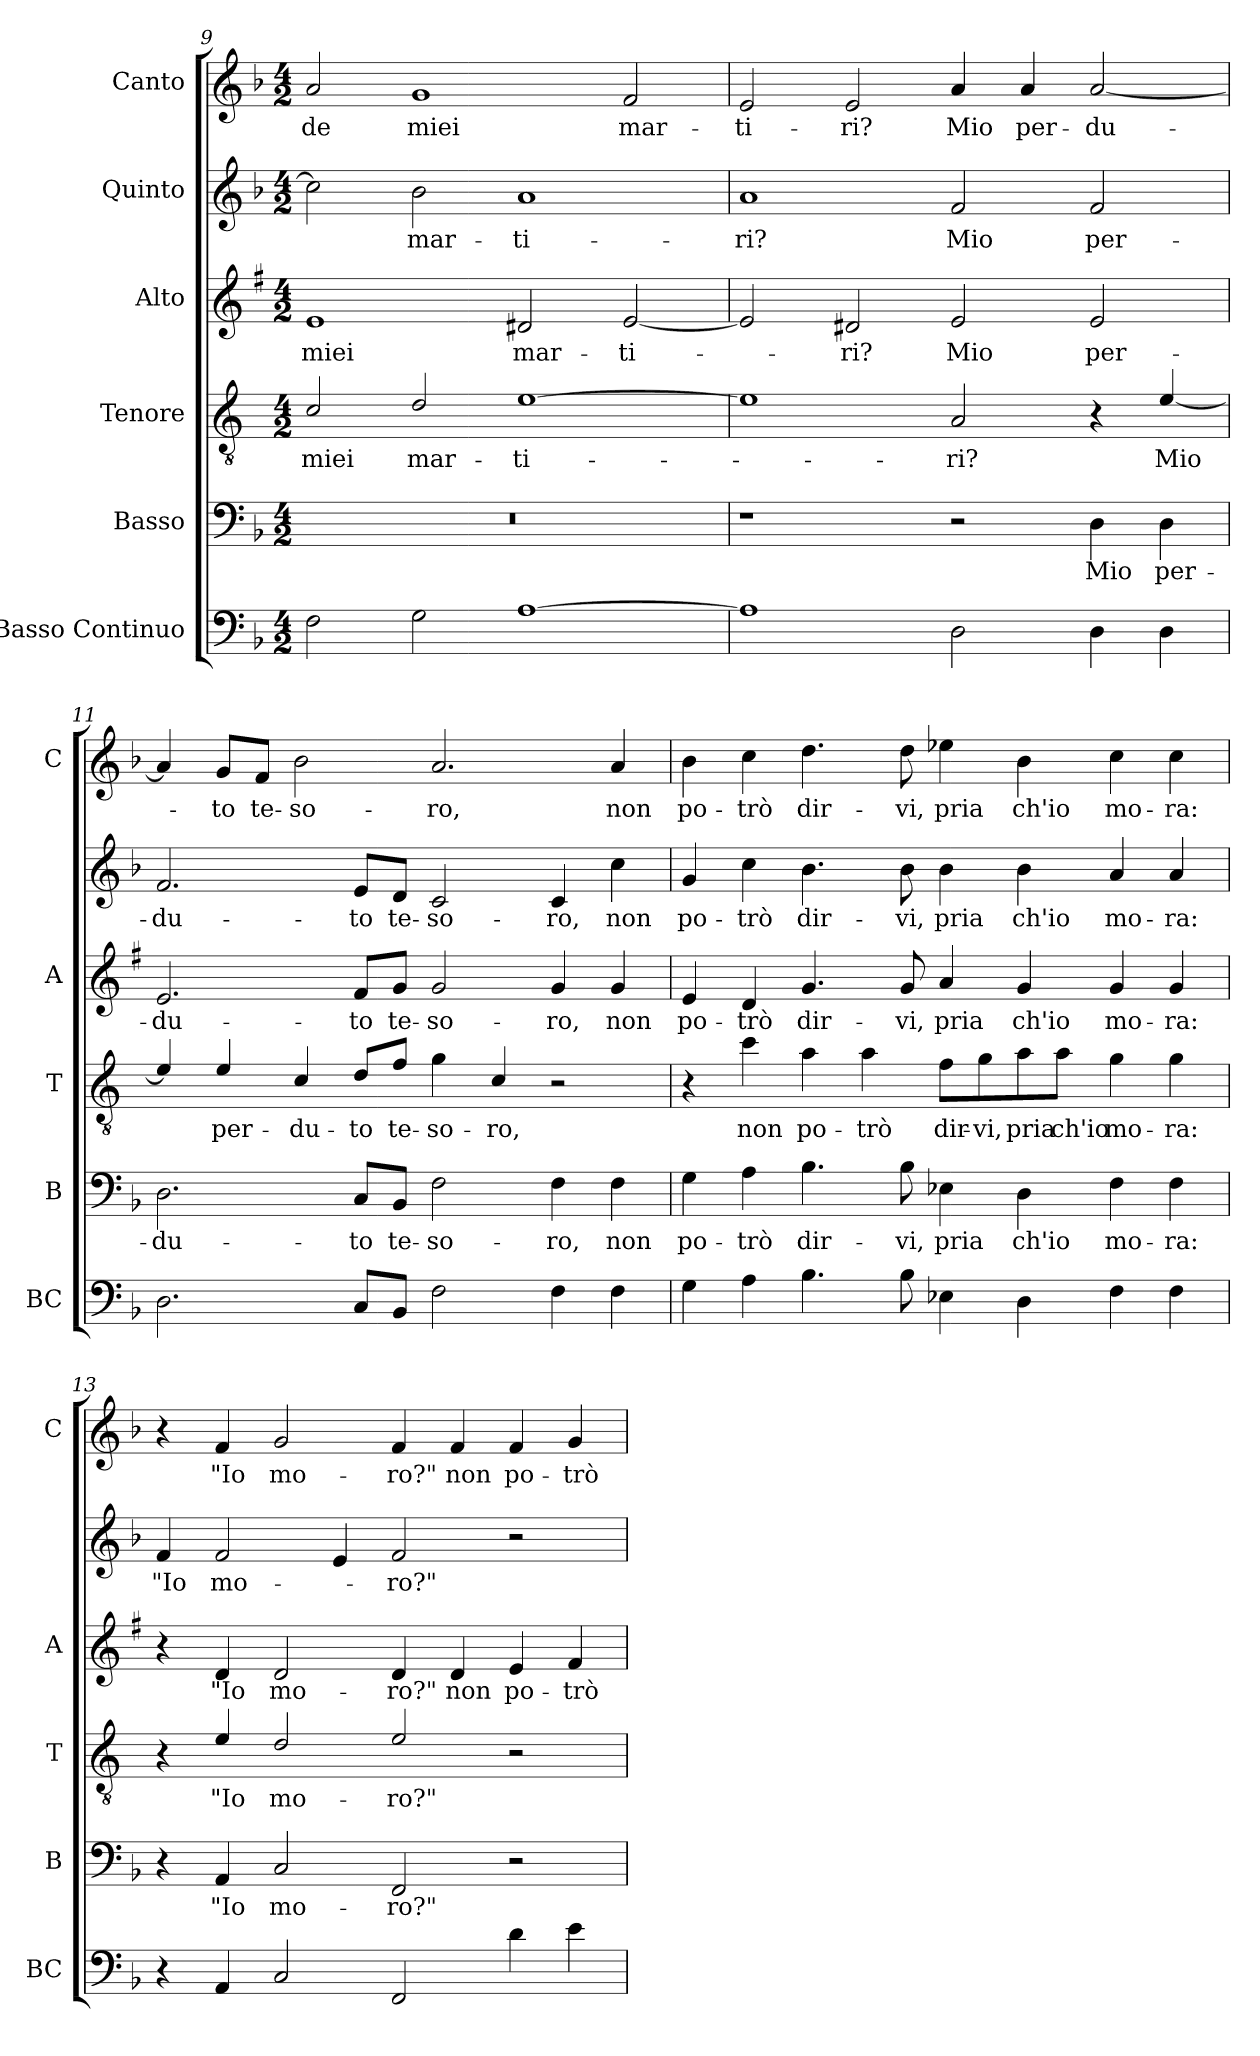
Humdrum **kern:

**kern	**kern	**text	**kern	**text	**kern	**text	**kern	**text	**kern	**text
*part6	*part5	*part5	*part4	*part4	*part3	*part3	*part2	*part2	*part1	*part1
*staff6	*staff5	*staff5	*staff4	*staff4	*staff3	*staff3	*staff2	*staff2	*staff1	*staff1
*I"Basso Continuo	*I"Basso	*	*I"Tenore	*	*I"Alto	*	*I"Quinto	*	*I"Canto	*
*I'BC	*I'B	*	*I'T	*	*I'A	*	*	*	*I'C	*
*clefF4	*clefF4	*	*clefGv2	*	*clefG2	*	*clefG2	*	*clefG2	*
*	*	*	*ITrd4c7	*	*ITrd1c2	*	*	*	*	*
*k[b-]	*k[b-]	*	*k[b-]	*	*k[b-]	*	*k[b-]	*	*k[b-]	*
*F:	*F:	*	*F:	*	*F:	*	*F:	*	*F:	*
*M4/2	*M4/2	*	*M4/2	*	*M4/2	*	*M4/2	*	*M4/2	*
=9	=9	=9	=9	=9	=9	=9	=9	=9	=9	=9
!	!	!	!	!LO:LY:b	!	!LO:LY:b	!	!	!	!LO:LY:b
2F\	0r	.	2F/	miei	1d	miei	2cc\]	.	2a/	de
!	!	!	!	!LO:LY:b	!	!	!	!LO:LY:b	!	!LO:LY:b
2G\	.	.	2G/	mar-	.	.	2b-\	mar-	1g	miei
!	!	!	!	!LO:LY:b	!	!LO:LY:b	!	!LO:LY:b	!	!
[1A	.	.	[1A	-ti-	2c#X/	mar-	1a	-ti-	.	.
!	!	!	!	!	!	!LO:LY:b	!	!	!	!LO:LY:b
.	.	.	.	.	[2d/	-ti-	.	.	2f/	mar-
=10	=10	=10	=10	=10	=10	=10	=10	=10	=10	=10
!	!	!	!	!	!	!	!	!LO:LY:b	!	!LO:LY:b
1A]	1r	.	1A]	.	2d/]	.	1a	-ri?	2e/	-ti-
!	!	!	!	!	!	!LO:LY:b	!	!	!	!LO:LY:b
.	.	.	.	.	2c#X/	-ri?	.	.	2e/	-ri?
!	!	!	!	!LO:LY:b	!	!LO:LY:b	!	!LO:LY:b	!	!LO:LY:b
2D\	2r	.	2D/	-ri?	2d/	Mio	2f/	Mio	4a/	Mio
!	!	!	!	!	!	!	!	!	!	!LO:LY:b
.	.	.	.	.	.	.	.	.	4a/	per-
!	!	!LO:LY:b	!	!	!	!LO:LY:b	!	!LO:LY:b	!	!LO:LY:b
4D\	4D\	Mio	4r	.	2d/	per-	2f/	per-	[2a/	-du-
!	!	!LO:LY:b	!	!LO:LY:b	!	!	!	!	!	!
4D\	4D\	per-	[4A/	Mio	.	.	.	.	.	.
!!LO:LB:g=z
=11	=11	=11	=11	=11	=11	=11	=11	=11	=11	=11
!	!	!LO:LY:b	!	!	!	!LO:LY:b	!	!LO:LY:b	!	!
2.D\	2.D\	-du-	4A/]	.	2.d/	-du-	2.f/	-du-	4a/]	.
!	!	!	!	!LO:LY:b	!	!	!	!	!	!LO:LY:b
.	.	.	4A/	per-	.	.	.	.	8g/L	-to
!	!	!	!	!	!	!	!	!	!	!LO:LY:b
.	.	.	.	.	.	.	.	.	8f/J	te-
!	!	!	!	!LO:LY:b	!	!	!	!	!	!LO:LY:b
.	.	.	4F/	-du-	.	.	.	.	2b-\	-so-
!	!	!LO:LY:b	!	!LO:LY:b	!	!LO:LY:b	!	!LO:LY:b	!	!
8C/L	8C/L	-to	8G/L	-to	8e/L	-to	8e/L	-to	.	.
!	!	!LO:LY:b	!	!LO:LY:b	!	!LO:LY:b	!	!LO:LY:b	!	!
8BB-/J	8BB-/J	te-	8B-/J	te-	8f/J	te-	8d/J	te-	.	.
!	!	!LO:LY:b	!	!LO:LY:b	!	!LO:LY:b	!	!LO:LY:b	!	!LO:LY:b
2F\	2F\	-so-	4c\	-so-	2f/	-so-	2c/	-so-	2.a/	-ro,
!	!	!	!	!LO:LY:b	!	!	!	!	!	!
.	.	.	4F/	-ro,	.	.	.	.	.	.
!	!	!LO:LY:b	!	!	!	!LO:LY:b	!	!LO:LY:b	!	!
4F\	4F\	-ro,	2r	.	4f/	-ro,	4c/	-ro,	.	.
!	!	!LO:LY:b	!	!	!	!LO:LY:b	!	!LO:LY:b	!	!LO:LY:b
4F\	4F\	non	.	.	4f/	non	4cc\	non	4a/	non
=12	=12	=12	=12	=12	=12	=12	=12	=12	=12	=12
!	!	!LO:LY:b	!	!	!	!LO:LY:b	!	!LO:LY:b	!	!LO:LY:b
4G\	4G\	po-	4r	.	4d/	po-	4g/	po-	4b-\	po-
!	!	!LO:LY:b	!	!LO:LY:b	!	!LO:LY:b	!	!LO:LY:b	!	!LO:LY:b
4A\	4A\	-trò	4f\	non	4c/	-trò	4cc\	-trò	4cc\	-trò
!	!	!LO:LY:b	!	!LO:LY:b	!	!LO:LY:b	!	!LO:LY:b	!	!LO:LY:b
4.B-\	4.B-\	dir-	4d\	po-	4.f/	dir-	4.b-\	dir-	4.dd\	dir-
!	!	!	!	!LO:LY:b	!	!	!	!	!	!
.	.	.	4d\	-trò	.	.	.	.	.	.
!	!	!LO:LY:b	!	!	!	!LO:LY:b	!	!LO:LY:b	!	!LO:LY:b
8B-\	8B-\	-vi,	.	.	8f/	-vi,	8b-\	-vi,	8dd\	-vi,
!	!	!LO:LY:b	!	!LO:LY:b	!	!LO:LY:b	!	!LO:LY:b	!	!LO:LY:b
4E-X\	4E-X\	pria	8B-\L	dir-	4g/	pria	4b-\	pria	4ee-X\	pria
!	!	!	!	!LO:LY:b	!	!	!	!	!	!
.	.	.	8c\	-vi,	.	.	.	.	.	.
!	!	!LO:LY:b	!	!LO:LY:b	!	!LO:LY:b	!	!LO:LY:b	!	!LO:LY:b
4D\	4D\	ch'io	8d\	pria	4f/	ch'io	4b-\	ch'io	4b-\	ch'io
!	!	!	!	!LO:LY:b	!	!	!	!	!	!
.	.	.	8d\J	ch'io	.	.	.	.	.	.
!	!	!LO:LY:b	!	!LO:LY:b	!	!LO:LY:b	!	!LO:LY:b	!	!LO:LY:b
4F\	4F\	mo-	4c\	mo-	4f/	mo-	4a/	mo-	4cc\	mo-
!	!	!LO:LY:b	!	!LO:LY:b	!	!LO:LY:b	!	!LO:LY:b	!	!LO:LY:b
4F\	4F\	-ra:	4c\	-ra:	4f/	-ra:	4a/	-ra:	4cc\	-ra:
=13	=13	=13	=13	=13	=13	=13	=13	=13	=13	=13
!	!	!	!	!	!	!	!	!LO:LY:b	!	!
4r	4r	.	4r	.	4r	.	4f/	"Io	4r	.
!	!	!LO:LY:b	!	!LO:LY:b	!	!LO:LY:b	!	!LO:LY:b	!	!LO:LY:b
4AA/	4AA/	"Io	4A/	"Io	4c/	"Io	2f/	mo-	4f/	"Io
!	!	!LO:LY:b	!	!LO:LY:b	!	!LO:LY:b	!	!	!	!LO:LY:b
2C/	2C/	mo-	2G/	mo-	2c/	mo-	.	.	2g/	mo-
.	.	.	.	.	.	.	4e/	.	.	.
!	!	!LO:LY:b	!	!LO:LY:b	!	!LO:LY:b	!	!LO:LY:b	!	!LO:LY:b
2FF/	2FF/	-ro?"	2A/	-ro?"	4c/	-ro?"	2f/	-ro?"	4f/	-ro?"
!	!	!	!	!	!	!LO:LY:b	!	!	!	!LO:LY:b
.	.	.	.	.	4c/	non	.	.	4f/	non
!	!	!	!	!	!	!LO:LY:b	!	!	!	!LO:LY:b
4d\	2r	.	2r	.	4d/	po-	2r	.	4f/	po-
!	!	!	!	!	!	!LO:LY:b	!	!	!	!LO:LY:b
4e\	.	.	.	.	4e/	-trò	.	.	4g/	-trò
=	=	=	=	=	=	=	=	=	=	=
*-	*-	*-	*-	*-	*-	*-	*-	*-	*-	*-
